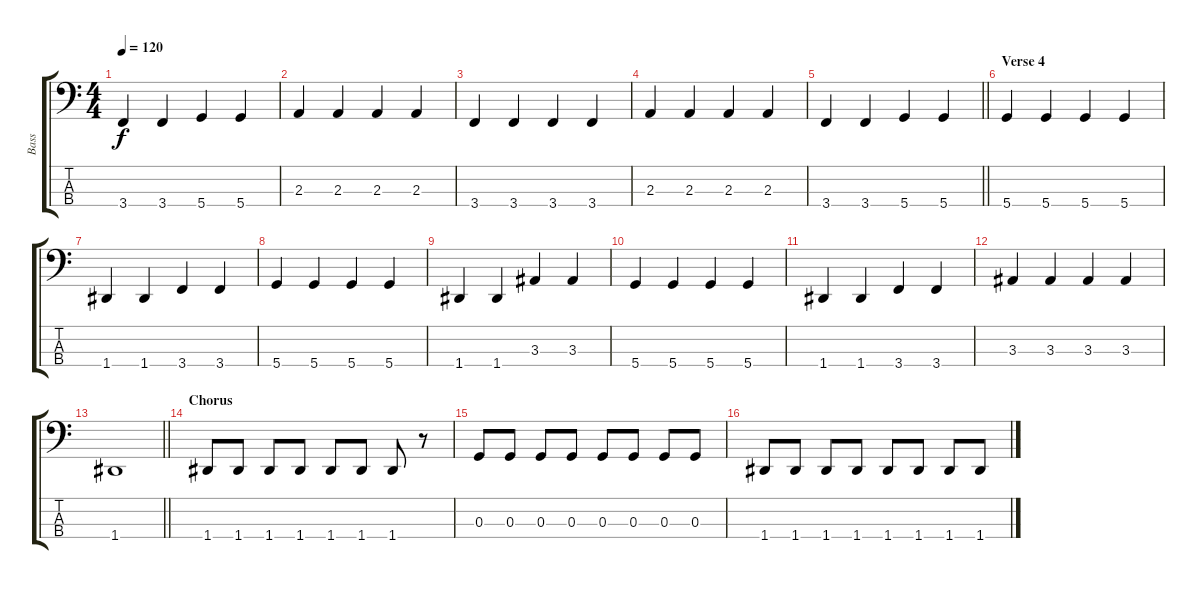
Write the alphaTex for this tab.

\track ("Bass" "Bass") {instrument electricbasspick}
\staff {score tabs}
\tuning (F2 C2 G1 D1) {hide}
\ts (4 4)
\tempo 120
\clef f4
\ks c
3.4.4{dy f} 3.4.4 5.4.4 5.4.4 |
2.3.4 2.3.4 2.3.4 2.3.4 |
3.4.4 3.4.4 3.4.4 3.4.4 |
2.3.4 2.3.4 2.3.4 2.3.4 |
\barLineRight lightlight
3.4.4 3.4.4 5.4.4 5.4.4 |
\section ("" "Verse 4")
5.4.4 5.4.4 5.4.4 5.4.4 |
1.4.4 1.4.4 3.4.4 3.4.4 |
5.4.4 5.4.4 5.4.4 5.4.4 |
1.4.4 1.4.4 3.3.4 3.3.4 |
5.4.4 5.4.4 5.4.4 5.4.4 |
1.4.4 1.4.4 3.4.4 3.4.4 |
3.3.4 3.3.4 3.3.4 3.3.4 |
\barLineRight lightlight
1.4.1 |
\section ("" "Chorus")
1.4.8 1.4.8 1.4.8 1.4.8 1.4.8 1.4.8 1.4.8 r.8 |
0.3.8 0.3.8 0.3.8 0.3.8 0.3.8 0.3.8 0.3.8 0.3.8 |
1.4.8 1.4.8 1.4.8 1.4.8 1.4.8 1.4.8 1.4.8 1.4.8
